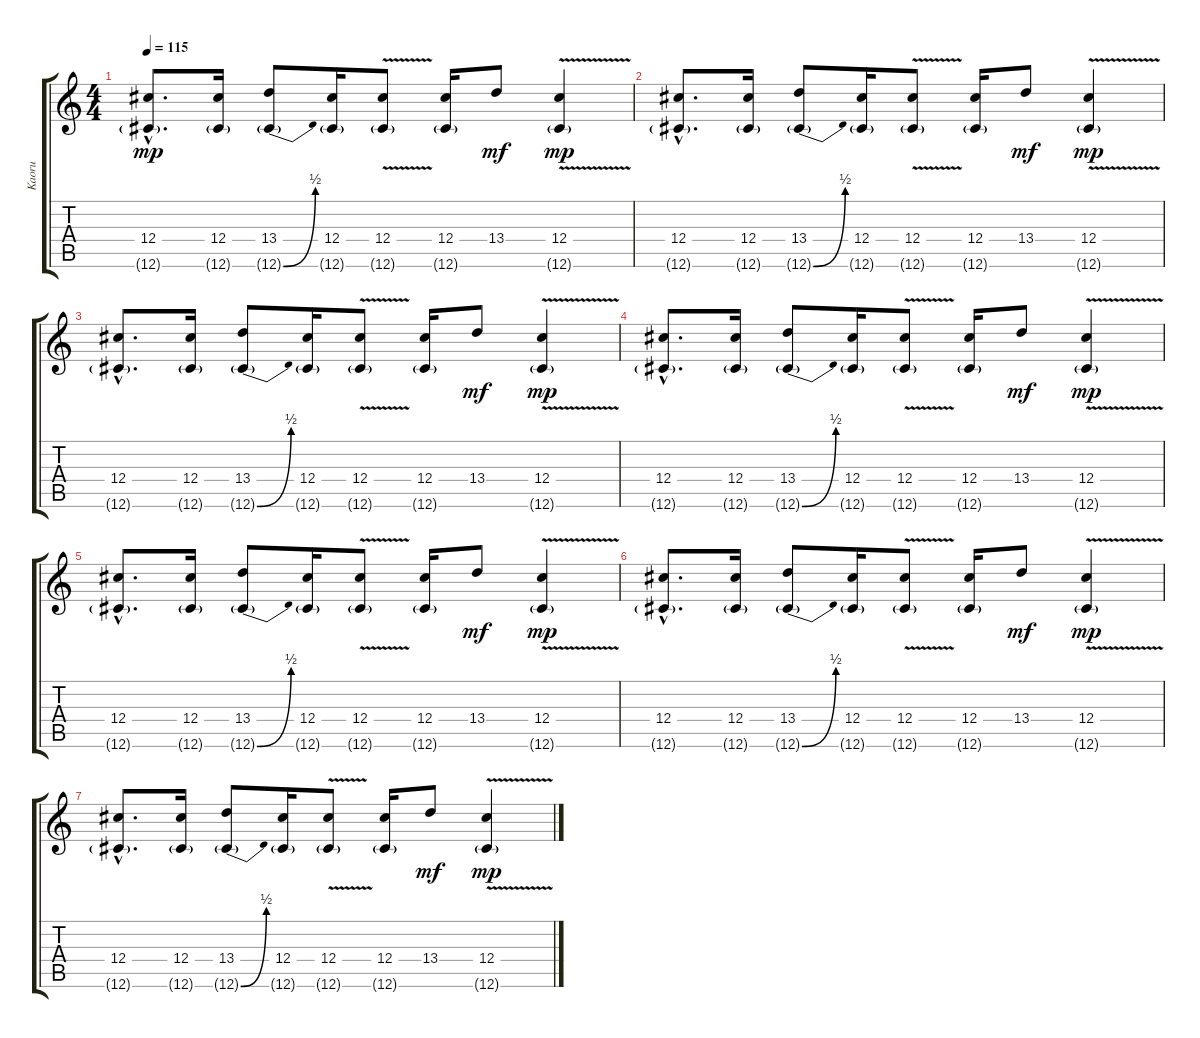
\track ("Kaoru" "Kaoru") {instrument overdrivenguitar}
\staff {score tabs}
\tuning (Eb4 Bb3 Gb3 Db3 Ab2 Db2) {hide}
\ts (4 4)
\tempo 115
\clef g2
\ks c
(12.4{hac} 12.6{g hac}).8{d dy mp} (12.4 12.6{g}).16 (13.4 12.6{be (bend 0 0 60 2) g}).8 (12.4 12.6{g}).16 (12.4{v} 12.6{g}).8 (12.4 12.6{g}).16 13.4.8{dy mf} (12.4{v} 12.6{g}).4{dy mp} |
(12.4{hac} 12.6{g hac}).8{d} (12.4 12.6{g}).16 (13.4 12.6{be (bend 0 0 60 2) g}).8 (12.4 12.6{g}).16 (12.4{v} 12.6{g}).8 (12.4 12.6{g}).16 13.4.8{dy mf} (12.4{v} 12.6{g}).4{dy mp} |
(12.4{hac} 12.6{g hac}).8{d} (12.4 12.6{g}).16 (13.4 12.6{be (bend 0 0 60 2) g}).8 (12.4 12.6{g}).16 (12.4{v} 12.6{g}).8 (12.4 12.6{g}).16 13.4.8{dy mf} (12.4{v} 12.6{g}).4{dy mp} |
(12.4{hac} 12.6{g hac}).8{d} (12.4 12.6{g}).16 (13.4 12.6{be (bend 0 0 60 2) g}).8 (12.4 12.6{g}).16 (12.4{v} 12.6{g}).8 (12.4 12.6{g}).16 13.4.8{dy mf} (12.4{v} 12.6{g}).4{dy mp} |
(12.4{hac} 12.6{g hac}).8{d} (12.4 12.6{g}).16 (13.4 12.6{be (bend 0 0 60 2) g}).8 (12.4 12.6{g}).16 (12.4{v} 12.6{g}).8 (12.4 12.6{g}).16 13.4.8{dy mf} (12.4{v} 12.6{g}).4{dy mp} |
(12.4{hac} 12.6{g hac}).8{d} (12.4 12.6{g}).16 (13.4 12.6{be (bend 0 0 60 2) g}).8 (12.4 12.6{g}).16 (12.4{v} 12.6{g}).8 (12.4 12.6{g}).16 13.4.8{dy mf} (12.4{v} 12.6{g}).4{dy mp} |
(12.4{hac} 12.6{g hac}).8{d} (12.4 12.6{g}).16 (13.4 12.6{be (bend 0 0 60 2) g}).8 (12.4 12.6{g}).16 (12.4{v} 12.6{g}).8 (12.4 12.6{g}).16 13.4.8{dy mf} (12.4{v} 12.6{g}).4{dy mp}
